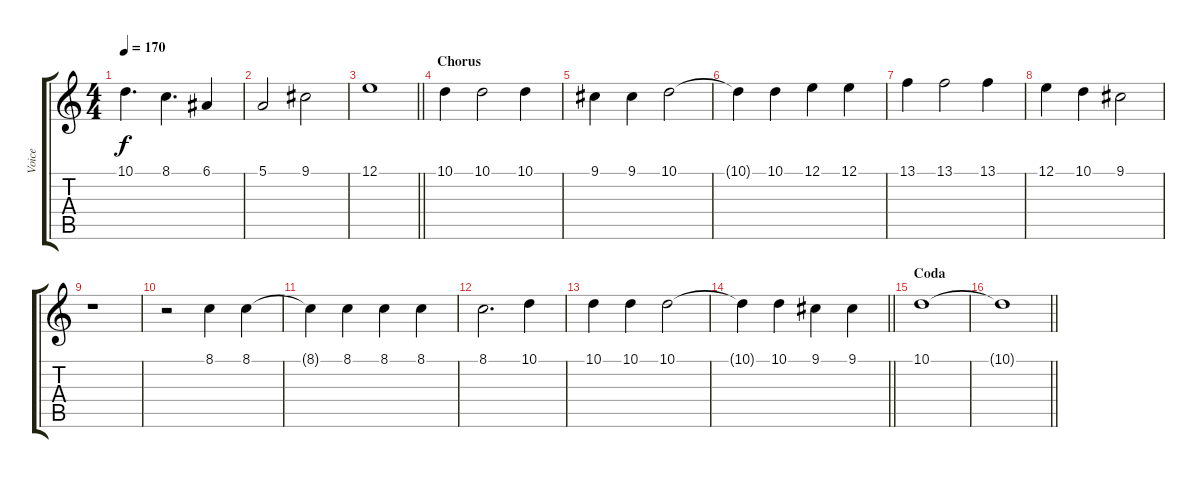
\track ("Voice" "Voice") {instrument lead6voice}
\staff {score tabs}
\tuning (E4 B3 G3 D3 A2 E2) {hide}
\ts (4 4)
\tempo 170
\clef g2
\ks c
10.1.4{d dy f} 8.1.4{d} 6.1.4 |
5.1.2 9.1.2 |
\barLineRight lightlight
12.1.1 |
\section ("" "Chorus ")
10.1.4 10.1.2 10.1.4 |
9.1.4 9.1.4 10.1.2 |
10.1{t}.4 10.1.4 12.1.4 12.1.4 |
13.1.4 13.1.2 13.1.4 |
12.1.4 10.1.4 9.1.2 |
r.1 |
r.2 8.1.4 8.1.4 |
8.1{t}.4 8.1.4 8.1.4 8.1.4 |
8.1.2{d} 10.1.4 |
10.1.4 10.1.4 10.1.2 |
\barLineRight lightlight
10.1{t}.4 10.1.4 9.1.4 9.1.4 |
\section ("" "Coda")
10.1.1 |
\barLineRight lightlight
10.1{t}.1
